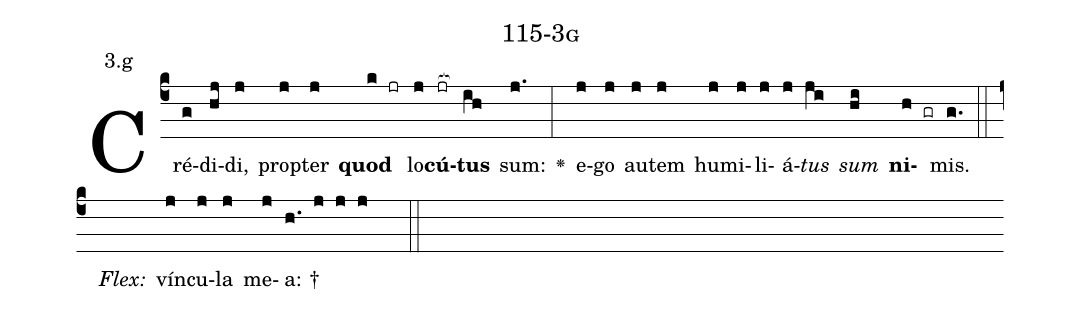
name: 115-3g;
annotation: 3.g;
%%
(c4)Cré(g)di(hj)di,(j) prop(j)ter(j) <b>quod</b>(k jr) lo(j)<b>cú</b>(jr[ocb:1{])<b>tus</b>(ih[ocb:0}]) sum:(j.) <v>\greheightstar</v>(:) e(j)go(j) au(j)tem(j) hu(j)mi(j)li(j)á(j)<i>tus</i>(ji) <i>sum</i>(hi) <b>ni</b>(h gr)mis.(g.) (::)
<i>Flex:</i>()  vín(j)cu(j)la(j) me(j)a: †(h. j j j  ::)

%E(j) u(j) o(ji) u(hi) a(h) e.(g.) (::)
